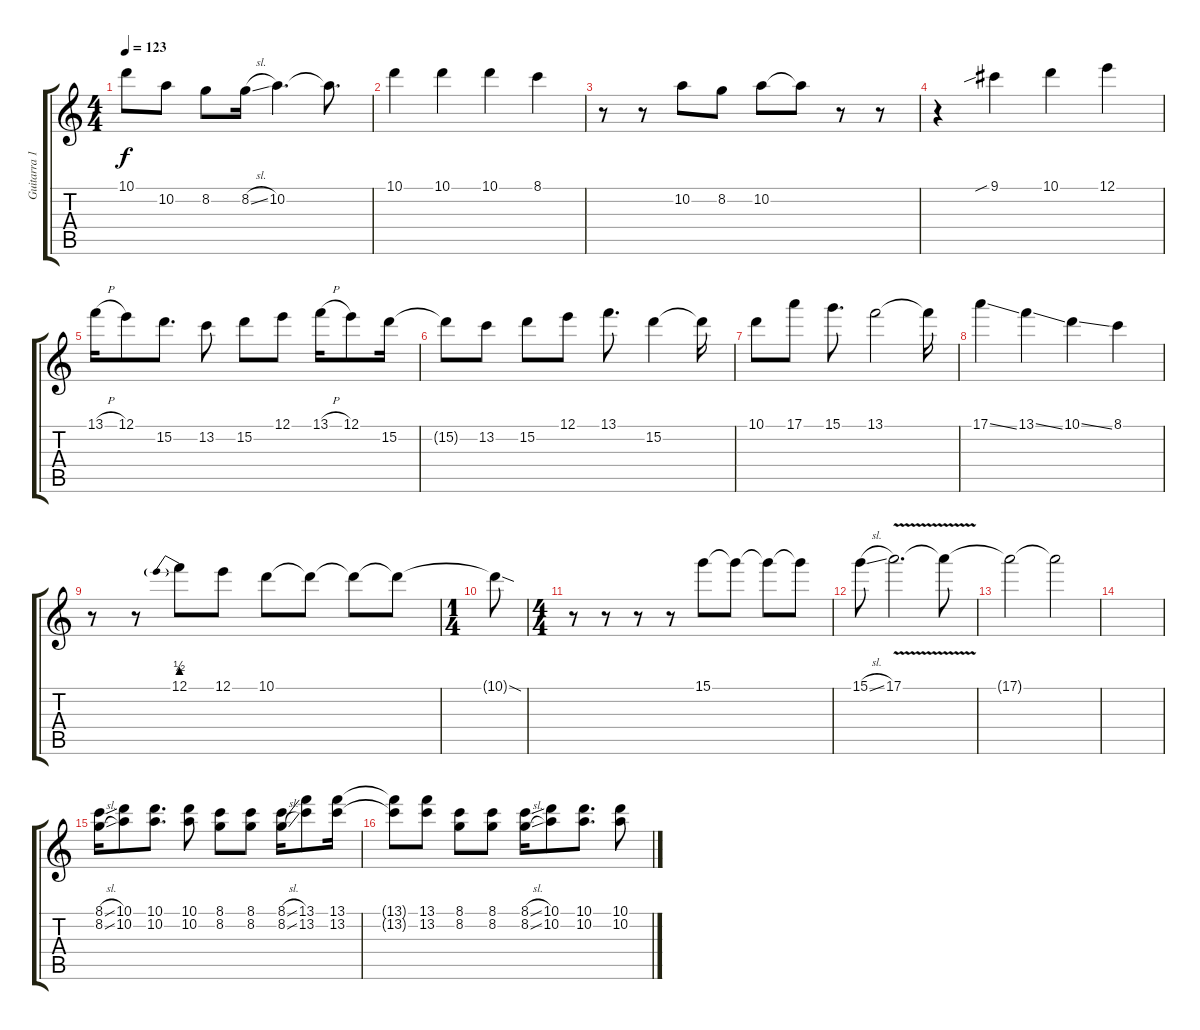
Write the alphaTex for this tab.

\track ("Guitarra 1" "Guitarra 1") {instrument overdrivenguitar}
\staff {score tabs}
\tuning (E4 B3 G3 D3 A2 E2) {hide}
\ts (4 4)
\tempo 123
\clef g2
\ks c
10.1.8{dy f} 10.2.8 8.2.8 8.2{sl}.16 10.2.4{d} 10.2{t}.8{d} |
10.1.4 10.1.4 10.1.4 8.1.4 |
r.8 r.8 10.2.8 8.2.8 10.2.8 10.2{t}.8 r.8 r.8 |
r.4 9.1{sib}.4 10.1.4 12.1.4 |
13.1{h}.16 12.1.8 15.2.8{d} 13.2.8 15.2.8 12.1.8 13.1{h}.16 12.1.8 15.2.16 |
15.2{t}.8 13.2.8 15.2.8 12.1.8 13.1.8{d} 15.2.4 15.2{t}.16 |
10.1.8 17.1.8 15.1.8{d} 13.1.2 13.1{t}.16 |
17.1{ss}.4 13.1{ss}.4 10.1{ss}.4 8.1.4 |
r.8 r.8 12.1{be (prebend 0 2 60 2)}.8 12.1.8 10.1.8 10.1{t}.8 10.1{t}.8 10.1{t}.8 |
\ts (1 4)
10.1{sod t}.8 |
\ts (4 4)
r.8 r.8 r.8 r.8 15.1.8 15.1{t}.8 15.1{t}.8 15.1{t}.8 |
15.1{sl}.8 17.1{v}.2{d} 17.1{t}.8 |
17.1{t}.2 17.1{t}.2 |
|
(8.1{sl} 8.2{sl}).16 (10.1 10.2).8 (10.1 10.2).8{d} (10.1 10.2).8 (8.1 8.2).8 (8.1 8.2).8 (8.1{sl} 8.2{sl}).16 (13.1 13.2).8 (13.1 13.2).16 |
(13.1{t} 13.2{t}).8 (13.1 13.2).8 (8.1 8.2).8 (8.1 8.2).8 (8.1{sl} 8.2{sl}).16 (10.1 10.2).8 (10.1 10.2).8{d} (10.1 10.2).8
